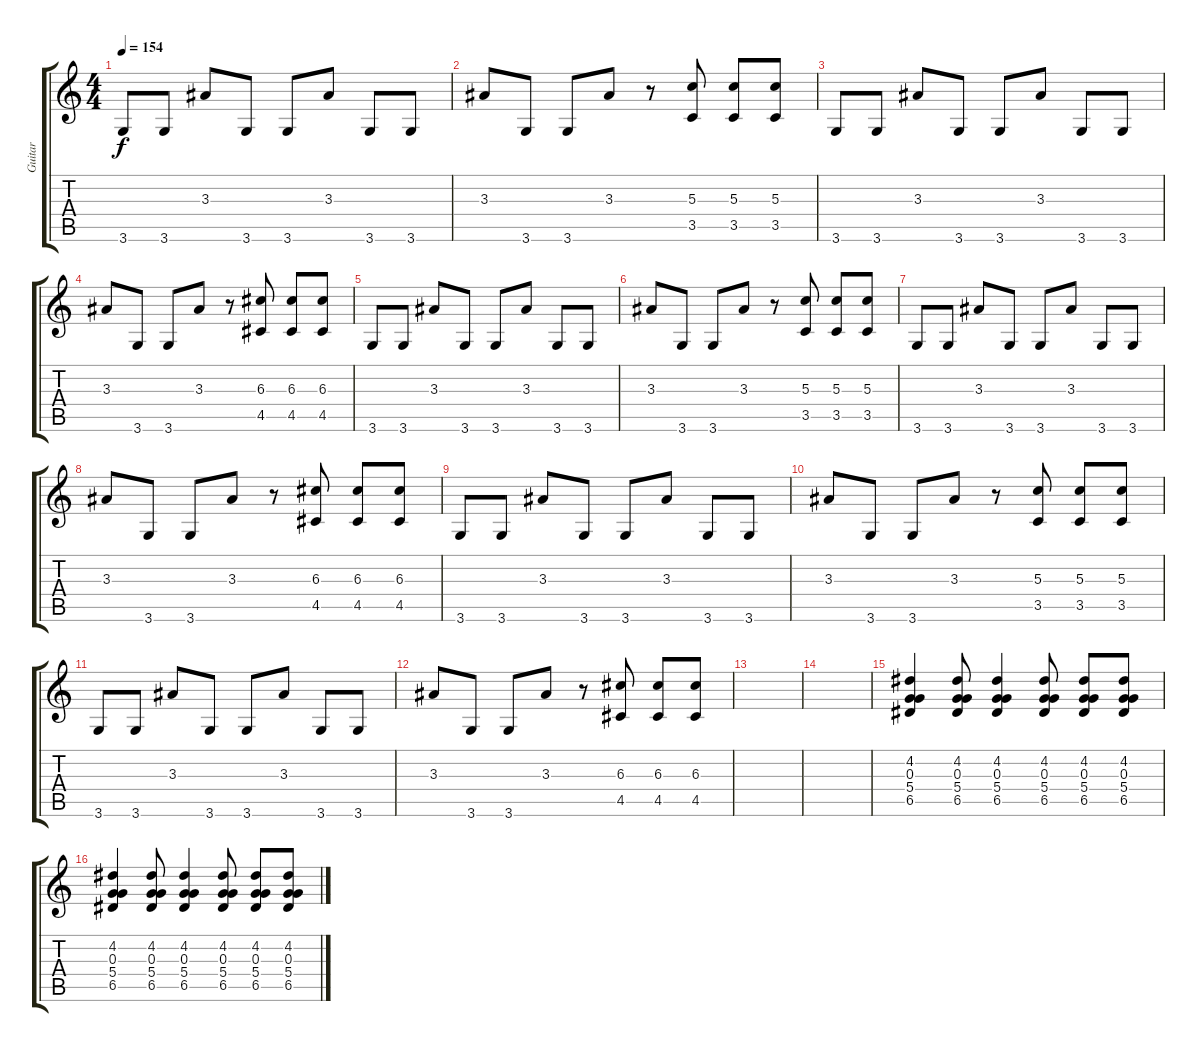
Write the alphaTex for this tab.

\track ("Guitar" "Guitar") {instrument distortionguitar}
\staff {score tabs}
\tuning (E4 B3 G3 D3 A2 E2) {hide}
\ts (4 4)
\tempo 154
\clef g2
\ks c
3.6.8{dy f} 3.6.8 3.3.8 3.6.8 3.6.8 3.3.8 3.6.8 3.6.8 |
3.3.8 3.6.8 3.6.8 3.3.8 r.8 (5.3 3.5).8 (5.3 3.5).8 (5.3 3.5).8 |
3.6.8 3.6.8 3.3.8 3.6.8 3.6.8 3.3.8 3.6.8 3.6.8 |
3.3.8 3.6.8 3.6.8 3.3.8 r.8 (6.3 4.5).8 (6.3 4.5).8 (6.3 4.5).8 |
3.6.8 3.6.8 3.3.8 3.6.8 3.6.8 3.3.8 3.6.8 3.6.8 |
3.3.8 3.6.8 3.6.8 3.3.8 r.8 (5.3 3.5).8 (5.3 3.5).8 (5.3 3.5).8 |
3.6.8 3.6.8 3.3.8 3.6.8 3.6.8 3.3.8 3.6.8 3.6.8 |
3.3.8 3.6.8 3.6.8 3.3.8 r.8 (6.3 4.5).8 (6.3 4.5).8 (6.3 4.5).8 |
3.6.8 3.6.8 3.3.8 3.6.8 3.6.8 3.3.8 3.6.8 3.6.8 |
3.3.8 3.6.8 3.6.8 3.3.8 r.8 (5.3 3.5).8 (5.3 3.5).8 (5.3 3.5).8 |
3.6.8 3.6.8 3.3.8 3.6.8 3.6.8 3.3.8 3.6.8 3.6.8 |
3.3.8 3.6.8 3.6.8 3.3.8 r.8 (6.3 4.5).8 (6.3 4.5).8 (6.3 4.5).8 |
|
|
(4.2 0.3 5.4 6.5).4{instrument overdrivenguitar} (4.2 0.3 5.4 6.5).8 (4.2 0.3 5.4 6.5).4 (4.2 0.3 5.4 6.5).8 (4.2 0.3 5.4 6.5).8 (4.2 0.3 5.4 6.5).8 |
(4.2 0.3 5.4 6.5).4 (4.2 0.3 5.4 6.5).8 (4.2 0.3 5.4 6.5).4 (4.2 0.3 5.4 6.5).8 (4.2 0.3 5.4 6.5).8 (4.2 0.3 5.4 6.5).8
